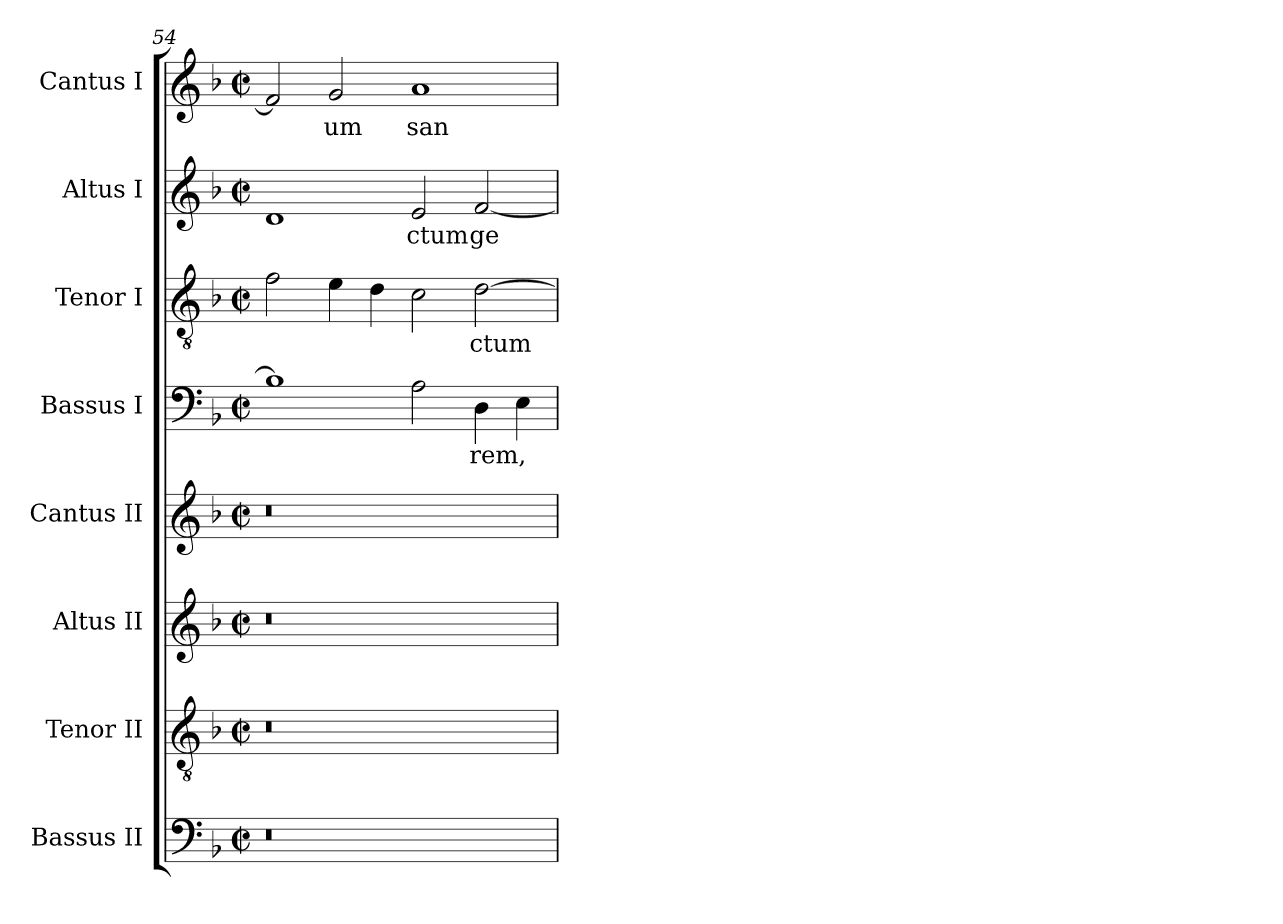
**kern	**kern	**kern	**kern	**kern	**text	**kern	**text	**kern	**text	**kern	**text
*part8	*part7	*part6	*part5	*part4	*part4	*part3	*part3	*part2	*part2	*part1	*part1
*staff8	*staff7	*staff6	*staff5	*staff4	*staff4	*staff3	*staff3	*staff2	*staff2	*staff1	*staff1
*I"Bassus II	*I"Tenor II	*I"Altus II	*I"Cantus II	*I"Bassus I	*	*I"Tenor I	*	*I"Altus I	*	*I"Cantus I	*
*clefF4	*clefGv2	*clefG2	*clefG2	*clefF4	*	*clefGv2	*	*clefG2	*	*clefG2	*
*k[b-]	*k[b-]	*k[b-]	*k[b-]	*k[b-]	*	*k[b-]	*	*k[b-]	*	*k[b-]	*
*F:	*F:	*F:	*F:	*F:	*	*F:	*	*F:	*	*F:	*
*M2/2	*M2/2	*M2/2	*M2/2	*M2/2	*	*M2/2	*	*M2/2	*	*M2/2	*
*met(c|)	*met(c|)	*met(c|)	*met(c|)	*met(c|)	*	*met(c|)	*	*met(c|)	*	*met(c|)	*
=54	=54	=54	=54	=54	=54	=54	=54	=54	=54	=54	=54
0r	0r	0r	0r	1B-]	.	2f\	.	1d	.	2f/]	.
!	!	!	!	!	!	!	!	!	!	!	!LO:LY:b:cj
.	.	.	.	.	.	4e\	.	.	.	2g/	um
.	.	.	.	.	.	4d\	.	.	.	.	.
!	!	!	!	!	!	!	!	!	!LO:LY:b:cj	!	!LO:LY:b:cj
.	.	.	.	2A\	.	2c\	.	2e/	ctum	1a	san
!	!	!	!	!	!LO:LY:b	!	!LO:LY:b	!	!LO:LY:b:cj	!	!
.	.	.	.	4D\	rem,	[>2d\	-ctum	[<2f/	ge	.	.
.	.	.	.	4E\	.	.	.	.	.	.	.
=	=	=	=	=	=	=	=	=	=	=	=
*-	*-	*-	*-	*-	*-	*-	*-	*-	*-	*-	*-
